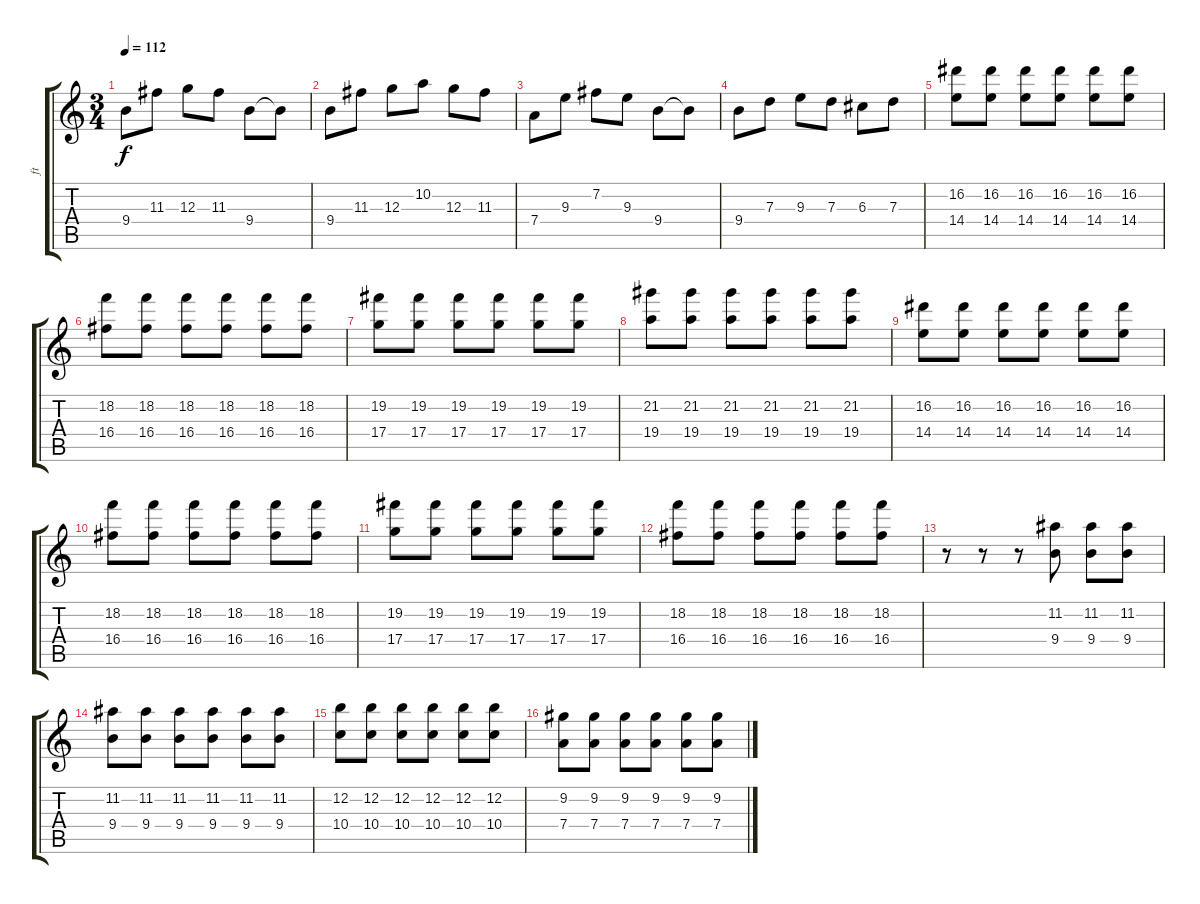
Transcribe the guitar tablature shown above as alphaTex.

\track ("ft" "ft") {instrument distortionguitar}
\staff {score tabs}
\tuning (E4 B3 G3 D3 A2 D2) {hide}
\ts (3 4)
\tempo 112
\clef g2
\ks c
9.4.8{dy f} 11.3.8 12.3.8 11.3.8 9.4.8 9.4{t}.8 |
9.4.8 11.3.8 12.3.8 10.2.8 12.3.8 11.3.8 |
7.4.8 9.3.8 7.2.8 9.3.8 9.4.8 9.4{t}.8 |
9.4.8 7.3.8 9.3.8 7.3.8 6.3.8 7.3.8 |
(16.2 14.4).8 (16.2 14.4).8 (16.2 14.4).8 (16.2 14.4).8 (16.2 14.4).8 (16.2 14.4).8 |
(18.2 16.4).8 (18.2 16.4).8 (18.2 16.4).8 (18.2 16.4).8 (18.2 16.4).8 (18.2 16.4).8 |
(19.2 17.4).8 (19.2 17.4).8 (19.2 17.4).8 (19.2 17.4).8 (19.2 17.4).8 (19.2 17.4).8 |
(21.2 19.4).8 (21.2 19.4).8 (21.2 19.4).8 (21.2 19.4).8 (21.2 19.4).8 (21.2 19.4).8 |
(16.2 14.4).8 (16.2 14.4).8 (16.2 14.4).8 (16.2 14.4).8 (16.2 14.4).8 (16.2 14.4).8 |
(18.2 16.4).8 (18.2 16.4).8 (18.2 16.4).8 (18.2 16.4).8 (18.2 16.4).8 (18.2 16.4).8 |
(19.2 17.4).8 (19.2 17.4).8 (19.2 17.4).8 (19.2 17.4).8 (19.2 17.4).8 (19.2 17.4).8 |
(18.2 16.4).8 (18.2 16.4).8 (18.2 16.4).8 (18.2 16.4).8 (18.2 16.4).8 (18.2 16.4).8 |
r.8 r.8 r.8 (11.2 9.4).8 (11.2 9.4).8 (11.2 9.4).8 |
(11.2 9.4).8 (11.2 9.4).8 (11.2 9.4).8 (11.2 9.4).8 (11.2 9.4).8 (11.2 9.4).8 |
(12.2 10.4).8 (12.2 10.4).8 (12.2 10.4).8 (12.2 10.4).8 (12.2 10.4).8 (12.2 10.4).8 |
(9.2 7.4).8 (9.2 7.4).8 (9.2 7.4).8 (9.2 7.4).8 (9.2 7.4).8 (9.2 7.4).8
